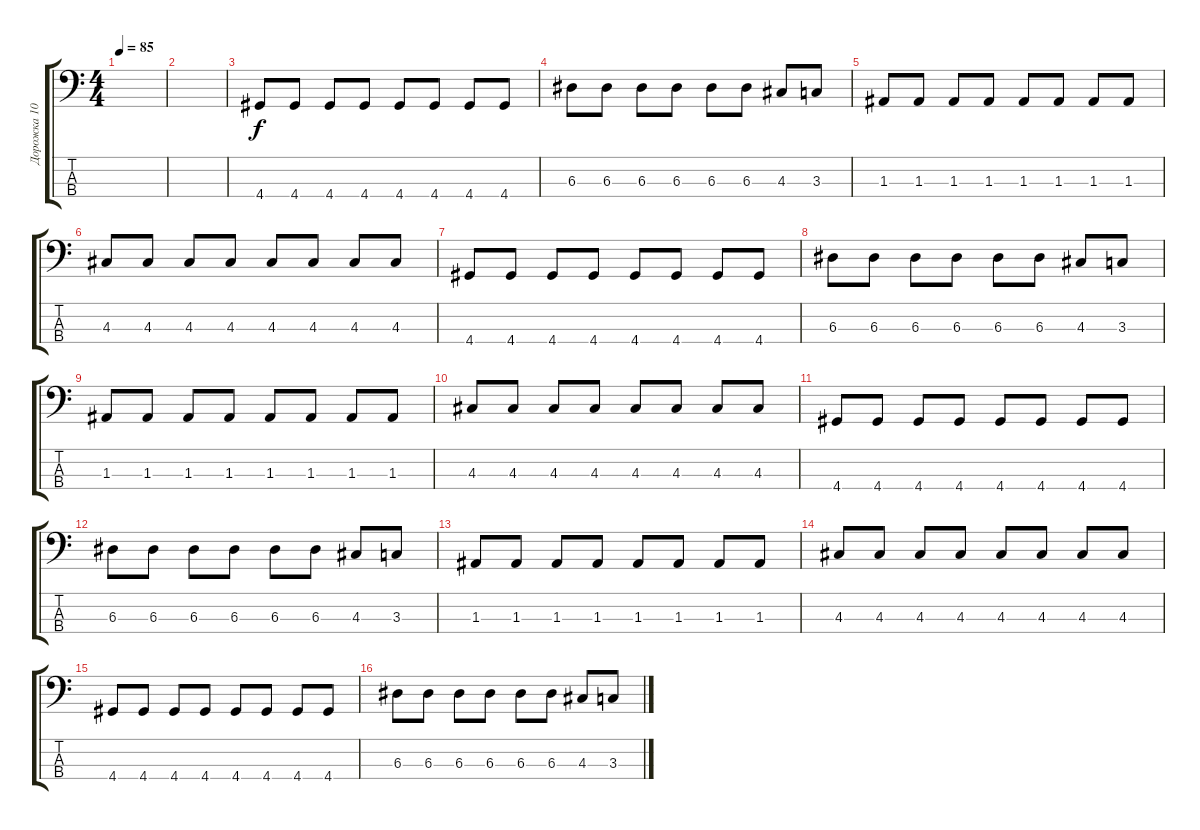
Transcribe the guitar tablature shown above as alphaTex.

\track ("Дорожка 10" "Дорожка 10") {instrument electricbassfinger}
\staff {score tabs}
\tuning (G2 D2 A1 E1) {hide}
\ts (4 4)
\tempo 85
\clef f4
\ks c
|
|
4.4.8{dy f} 4.4.8 4.4.8 4.4.8 4.4.8 4.4.8 4.4.8 4.4.8 |
6.3.8 6.3.8 6.3.8 6.3.8 6.3.8 6.3.8 4.3.8 3.3.8 |
1.3.8 1.3.8 1.3.8 1.3.8 1.3.8 1.3.8 1.3.8 1.3.8 |
4.3.8 4.3.8 4.3.8 4.3.8 4.3.8 4.3.8 4.3.8 4.3.8 |
4.4.8 4.4.8 4.4.8 4.4.8 4.4.8 4.4.8 4.4.8 4.4.8 |
6.3.8 6.3.8 6.3.8 6.3.8 6.3.8 6.3.8 4.3.8 3.3.8 |
1.3.8 1.3.8 1.3.8 1.3.8 1.3.8 1.3.8 1.3.8 1.3.8 |
4.3.8 4.3.8 4.3.8 4.3.8 4.3.8 4.3.8 4.3.8 4.3.8 |
4.4.8 4.4.8 4.4.8 4.4.8 4.4.8 4.4.8 4.4.8 4.4.8 |
6.3.8 6.3.8 6.3.8 6.3.8 6.3.8 6.3.8 4.3.8 3.3.8 |
1.3.8 1.3.8 1.3.8 1.3.8 1.3.8 1.3.8 1.3.8 1.3.8 |
4.3.8 4.3.8 4.3.8 4.3.8 4.3.8 4.3.8 4.3.8 4.3.8 |
4.4.8 4.4.8 4.4.8 4.4.8 4.4.8 4.4.8 4.4.8 4.4.8 |
6.3.8 6.3.8 6.3.8 6.3.8 6.3.8 6.3.8 4.3.8 3.3.8
